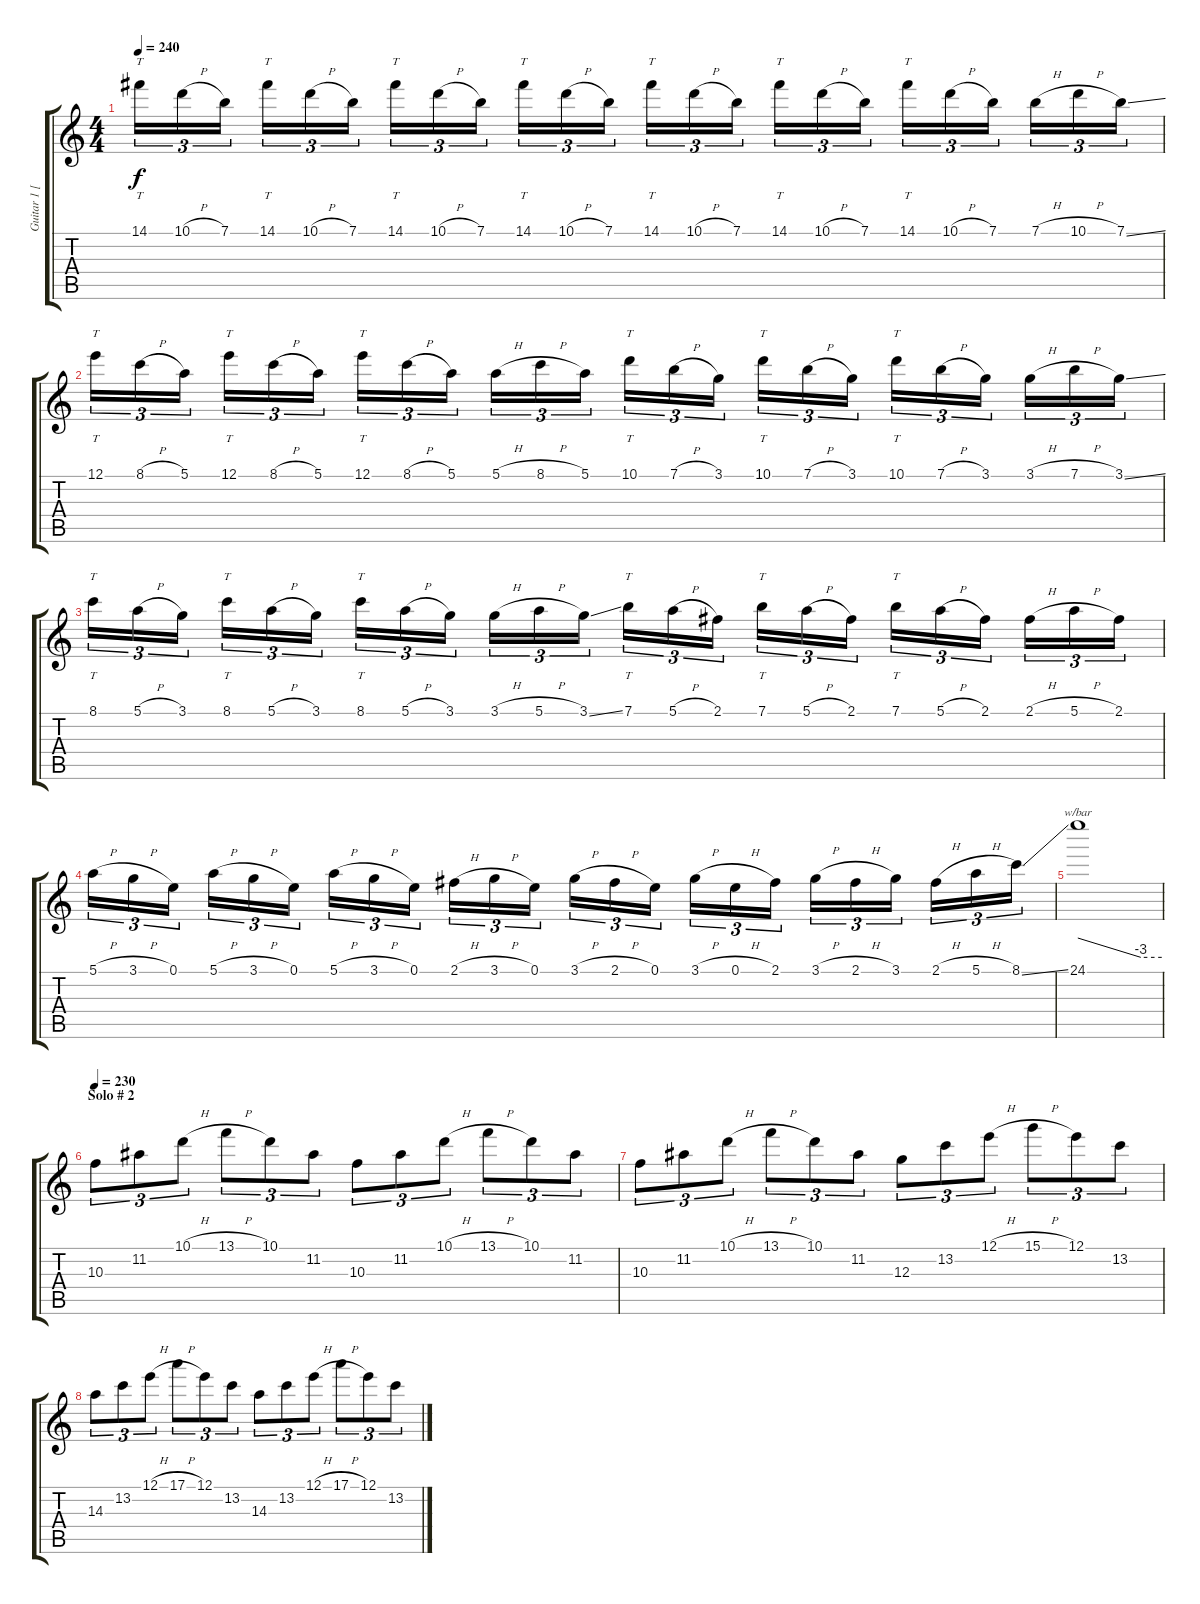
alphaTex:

\track ("Guitar 1 [Josh Christian]" "Guitar 1 [") {instrument overdrivenguitar}
\staff {score tabs}
\tuning (E4 B3 G3 D3 A2 E2) {hide}
\ts (4 4)
\tempo 240
\clef g2
\ks c
14.1.16{tt tu (3 2) dy f} 10.1{h}.16{tu (3 2)} 7.1.16{tu (3 2) beam splitsecondary} 14.1.16{tt tu (3 2)} 10.1{h}.16{tu (3 2)} 7.1.16{tu (3 2)} 14.1.16{tt tu (3 2)} 10.1{h}.16{tu (3 2)} 7.1.16{tu (3 2) beam splitsecondary} 14.1.16{tt tu (3 2)} 10.1{h}.16{tu (3 2)} 7.1.16{tu (3 2)} 14.1.16{tt tu (3 2)} 10.1{h}.16{tu (3 2)} 7.1.16{tu (3 2) beam splitsecondary} 14.1.16{tt tu (3 2)} 10.1{h}.16{tu (3 2)} 7.1.16{tu (3 2)} 14.1.16{tt tu (3 2)} 10.1{h}.16{tu (3 2)} 7.1.16{tu (3 2) beam splitsecondary} 7.1{h}.16{tu (3 2)} 10.1{h}.16{tu (3 2)} 7.1{ss}.16{tu (3 2)} |
12.1.16{tt tu (3 2)} 8.1{h}.16{tu (3 2)} 5.1.16{tu (3 2) beam splitsecondary} 12.1.16{tt tu (3 2)} 8.1{h}.16{tu (3 2)} 5.1.16{tu (3 2)} 12.1.16{tt tu (3 2)} 8.1{h}.16{tu (3 2)} 5.1.16{tu (3 2) beam splitsecondary} 5.1{h}.16{tu (3 2)} 8.1{h}.16{tu (3 2)} 5.1.16{tu (3 2)} 10.1.16{tt tu (3 2)} 7.1{h}.16{tu (3 2)} 3.1.16{tu (3 2) beam splitsecondary} 10.1.16{tt tu (3 2)} 7.1{h}.16{tu (3 2)} 3.1.16{tu (3 2)} 10.1.16{tt tu (3 2)} 7.1{h}.16{tu (3 2)} 3.1.16{tu (3 2) beam splitsecondary} 3.1{h}.16{tu (3 2)} 7.1{h}.16{tu (3 2)} 3.1{ss}.16{tu (3 2)} |
8.1.16{tt tu (3 2)} 5.1{h}.16{tu (3 2)} 3.1.16{tu (3 2) beam splitsecondary} 8.1.16{tt tu (3 2)} 5.1{h}.16{tu (3 2)} 3.1.16{tu (3 2)} 8.1.16{tt tu (3 2)} 5.1{h}.16{tu (3 2)} 3.1.16{tu (3 2) beam splitsecondary} 3.1{h}.16{tu (3 2)} 5.1{h}.16{tu (3 2)} 3.1{ss}.16{tu (3 2)} 7.1.16{tt tu (3 2)} 5.1{h}.16{tu (3 2)} 2.1.16{tu (3 2) beam splitsecondary} 7.1.16{tt tu (3 2)} 5.1{h}.16{tu (3 2)} 2.1.16{tu (3 2)} 7.1.16{tt tu (3 2)} 5.1{h}.16{tu (3 2)} 2.1.16{tu (3 2) beam splitsecondary} 2.1{h}.16{tu (3 2)} 5.1{h}.16{tu (3 2)} 2.1.16{tu (3 2)} |
5.1{h}.16{tu (3 2)} 3.1{h}.16{tu (3 2)} 0.1.16{tu (3 2) beam splitsecondary} 5.1{h}.16{tu (3 2)} 3.1{h}.16{tu (3 2)} 0.1.16{tu (3 2)} 5.1{h}.16{tu (3 2)} 3.1{h}.16{tu (3 2)} 0.1.16{tu (3 2) beam splitsecondary} 2.1{h}.16{tu (3 2)} 3.1{h}.16{tu (3 2)} 0.1.16{tu (3 2)} 3.1{h}.16{tu (3 2)} 2.1{h}.16{tu (3 2)} 0.1.16{tu (3 2) beam splitsecondary} 3.1{h}.16{tu (3 2)} 0.1{h}.16{tu (3 2)} 2.1.16{tu (3 2)} 3.1{h}.16{tu (3 2)} 2.1{h}.16{tu (3 2)} 3.1.16{tu (3 2) beam splitsecondary} 2.1{h}.16{tu (3 2)} 5.1{h}.16{tu (3 2)} 8.1{ss}.16{tu (3 2)} |
24.1.1{tbe (custom default 0 0 45 -12 60 -12)} |
\section ("" "Solo # 2")
\tempo 230
10.3.8{tu (3 2)} 11.2.8{tu (3 2)} 10.1{h}.8{tu (3 2)} 13.1{h}.8{tu (3 2)} 10.1.8{tu (3 2)} 11.2.8{tu (3 2)} 10.3.8{tu (3 2)} 11.2.8{tu (3 2)} 10.1{h}.8{tu (3 2)} 13.1{h}.8{tu (3 2)} 10.1.8{tu (3 2)} 11.2.8{tu (3 2)} |
10.3.8{tu (3 2)} 11.2.8{tu (3 2)} 10.1{h}.8{tu (3 2)} 13.1{h}.8{tu (3 2)} 10.1.8{tu (3 2)} 11.2.8{tu (3 2)} 12.3.8{tu (3 2)} 13.2.8{tu (3 2)} 12.1{h}.8{tu (3 2)} 15.1{h}.8{tu (3 2)} 12.1.8{tu (3 2)} 13.2.8{tu (3 2)} |
14.3.8{tu (3 2)} 13.2.8{tu (3 2)} 12.1{h}.8{tu (3 2)} 17.1{h}.8{tu (3 2)} 12.1.8{tu (3 2)} 13.2.8{tu (3 2)} 14.3.8{tu (3 2)} 13.2.8{tu (3 2)} 12.1{h}.8{tu (3 2)} 17.1{h}.8{tu (3 2)} 12.1.8{tu (3 2)} 13.2.8{tu (3 2)}
